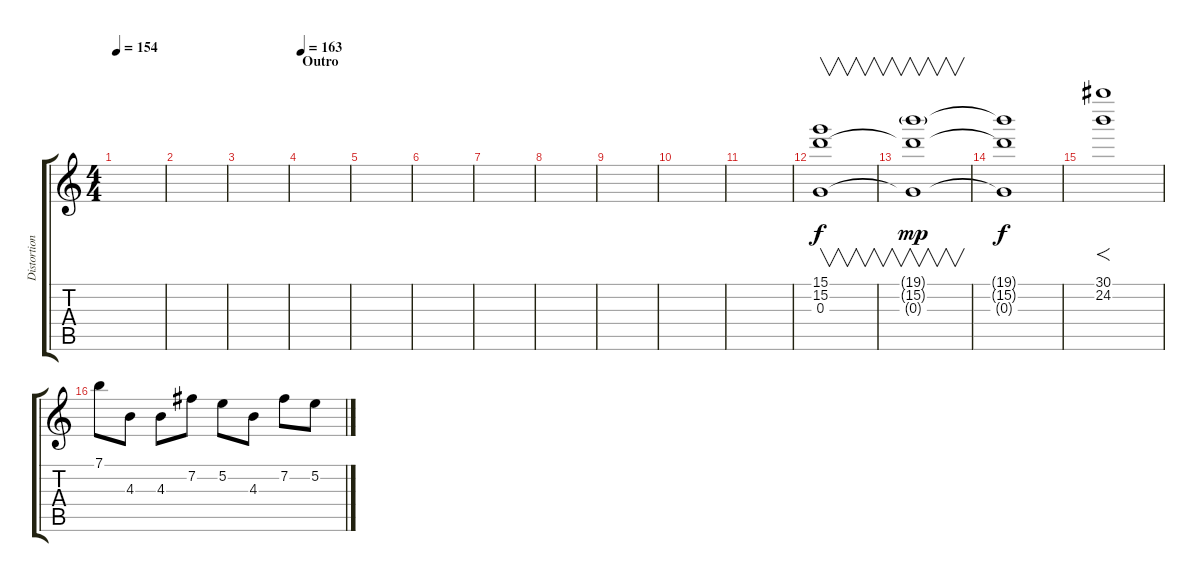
\track ("Distortion Lead" "Distortion") {instrument distortionguitar}
\staff {score tabs}
\tuning (E4 B3 G3 D3 A2 E2) {hide}
\ts (4 4)
\tempo 154
\clef g2
\ks c
|
|
|
\section ("" "Outro")
\tempo 163
|
|
|
|
|
|
|
|
(15.1 15.2 0.3).1{v} |
(19.1{g} 15.2{t} 0.3{t}).1{v dy mp} |
(19.1{t} 15.2{t} 0.3{t}).1{dy f} |
(30.1 24.2).1{f} |
7.1.8 4.3.8 4.3.8 7.2.8 5.2.8 4.3.8 7.2.8 5.2.8
